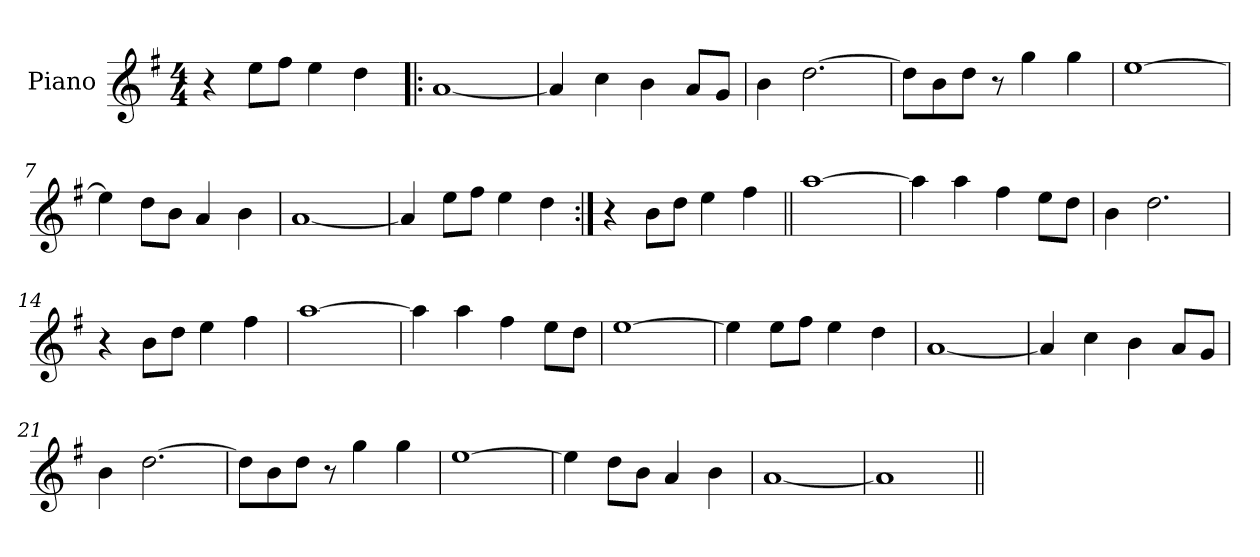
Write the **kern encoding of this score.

**kern
*part1
*staff1
*I"Piano
*I'Pno
*clefG2
*k[f#]
*G:
*M4/4
=1
4r
8ee\L
8ff#\J
4ee\
4dd\
=2!|:
[1a
=3
4a/]
4cc\
4b\
8a/L
8g/J
=4
4b\
[2.dd\
=5
8dd\L]
8b\
8dd\J
8r
4gg\
4gg\
=6
[1ee
!!LO:LB:g=z
=7
4ee\]
8dd\L
8b\J
4a/
4b\
=8
[1a
=9
4a/]
8ee\L
8ff#\J
4ee\
4dd\
=10:|!
4r
8b\L
8dd\J
4ee\
4ff#\
=11||
[1aa
=12
4aa\]
4aa\
4ff#\
8ee\L
8dd\J
=13
4b\
2.dd\
!!LO:LB:g=z
=14
4r
8b\L
8dd\J
4ee\
4ff#\
=15
[1aa
=16
4aa\]
4aa\
4ff#\
8ee\L
8dd\J
=17
[1ee
=18
4ee\]
8ee\L
8ff#\J
4ee\
4dd\
=19
[1a
=20
4a/]
4cc\
4b\
8a/L
8g/J
!!LO:LB:g=z
=21
4b\
[2.dd\
=22
8dd\L]
8b\
8dd\J
8r
4gg\
4gg\
=23
[1ee
=24
4ee\]
8dd\L
8b\J
4a/
4b\
=25
[1a
=26
1a]
=||
*-
